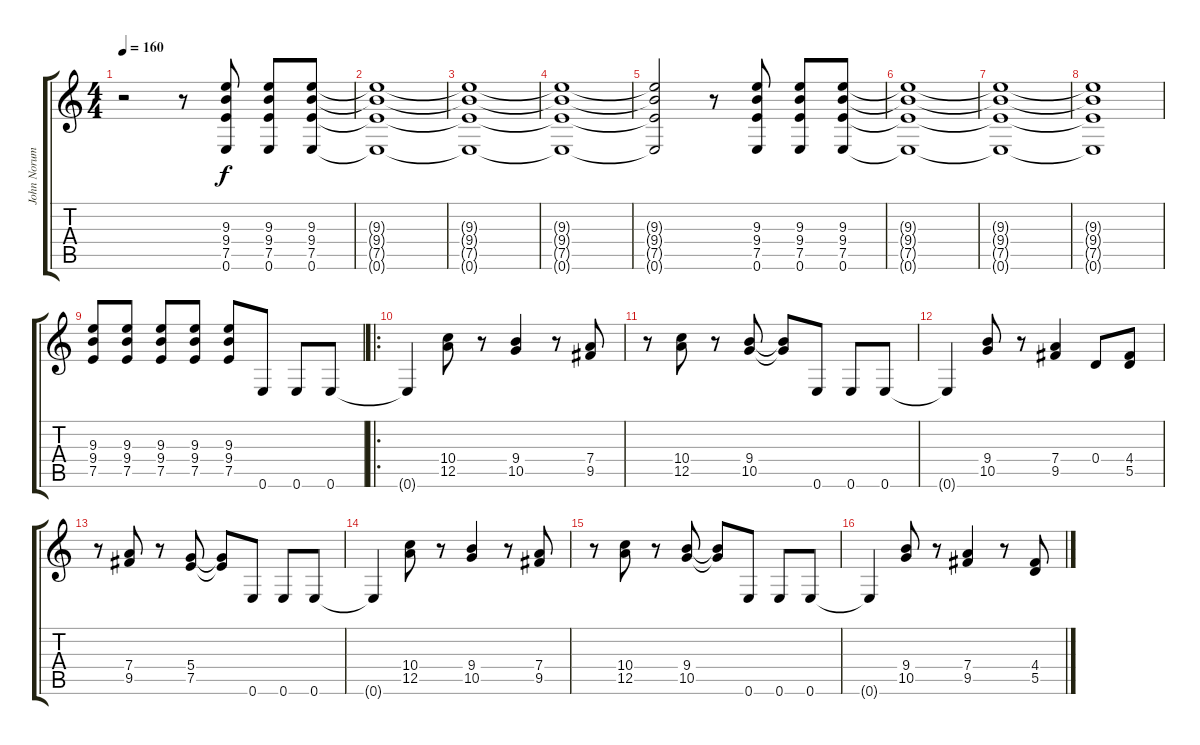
\track ("John Norum Rythm" "John Norum") {instrument distortionguitar}
\staff {score tabs}
\tuning (E4 B3 G3 D3 A2 E2) {hide}
\ts (4 4)
\tempo 160
\clef g2
\ks c
r.2{dy f instrument distortionguitar} r.8 (9.3 9.4 7.5 0.6).8 (9.3 9.4 7.5 0.6).8 (9.3 9.4 7.5 0.6).8 |
(9.3{t} 9.4{t} 7.5{t} 0.6{t}).1 |
(9.3{t} 9.4{t} 7.5{t} 0.6{t}).1 |
(9.3{t} 9.4{t} 7.5{t} 0.6{t}).1 |
(9.3{t} 9.4{t} 7.5{t} 0.6{t}).2 r.8 (9.3 9.4 7.5 0.6).8 (9.3 9.4 7.5 0.6).8 (9.3 9.4 7.5 0.6).8 |
(9.3{t} 9.4{t} 7.5{t} 0.6{t}).1 |
(9.3{t} 9.4{t} 7.5{t} 0.6{t}).1 |
(9.3{t} 9.4{t} 7.5{t} 0.6{t}).1 |
(9.3 9.4 7.5).8 (9.3 9.4 7.5).8 (9.3 9.4 7.5).8 (9.3 9.4 7.5).8 (9.3 9.4 7.5).8 0.6.8 0.6.8 0.6.8 |
\ro
0.6{t}.4 (10.4 12.5).8{instrument overdrivenguitar} r.8 (9.4 10.5).4 r.8 (7.4 9.5).8 |
r.8 (10.4 12.5).8 r.8 (9.4 10.5).8 (9.4{t} 10.5{t}).8 0.6.8 0.6.8 0.6.8 |
0.6{t}.4 (9.4 10.5).8 r.8 (7.4 9.5).4 0.4.8 (4.4 5.5).8 |
r.8 (7.4 9.5).8 r.8 (5.4 7.5).8 (5.4{t} 7.5{t}).8 0.6.8 0.6.8 0.6.8 |
0.6{t}.4 (10.4 12.5).8 r.8 (9.4 10.5).4 r.8 (7.4 9.5).8 |
r.8 (10.4 12.5).8 r.8 (9.4 10.5).8 (9.4{t} 10.5{t}).8 0.6.8 0.6.8 0.6.8 |
0.6{t}.4 (9.4 10.5).8 r.8 (7.4 9.5).4 r.8 (4.4 5.5).8
